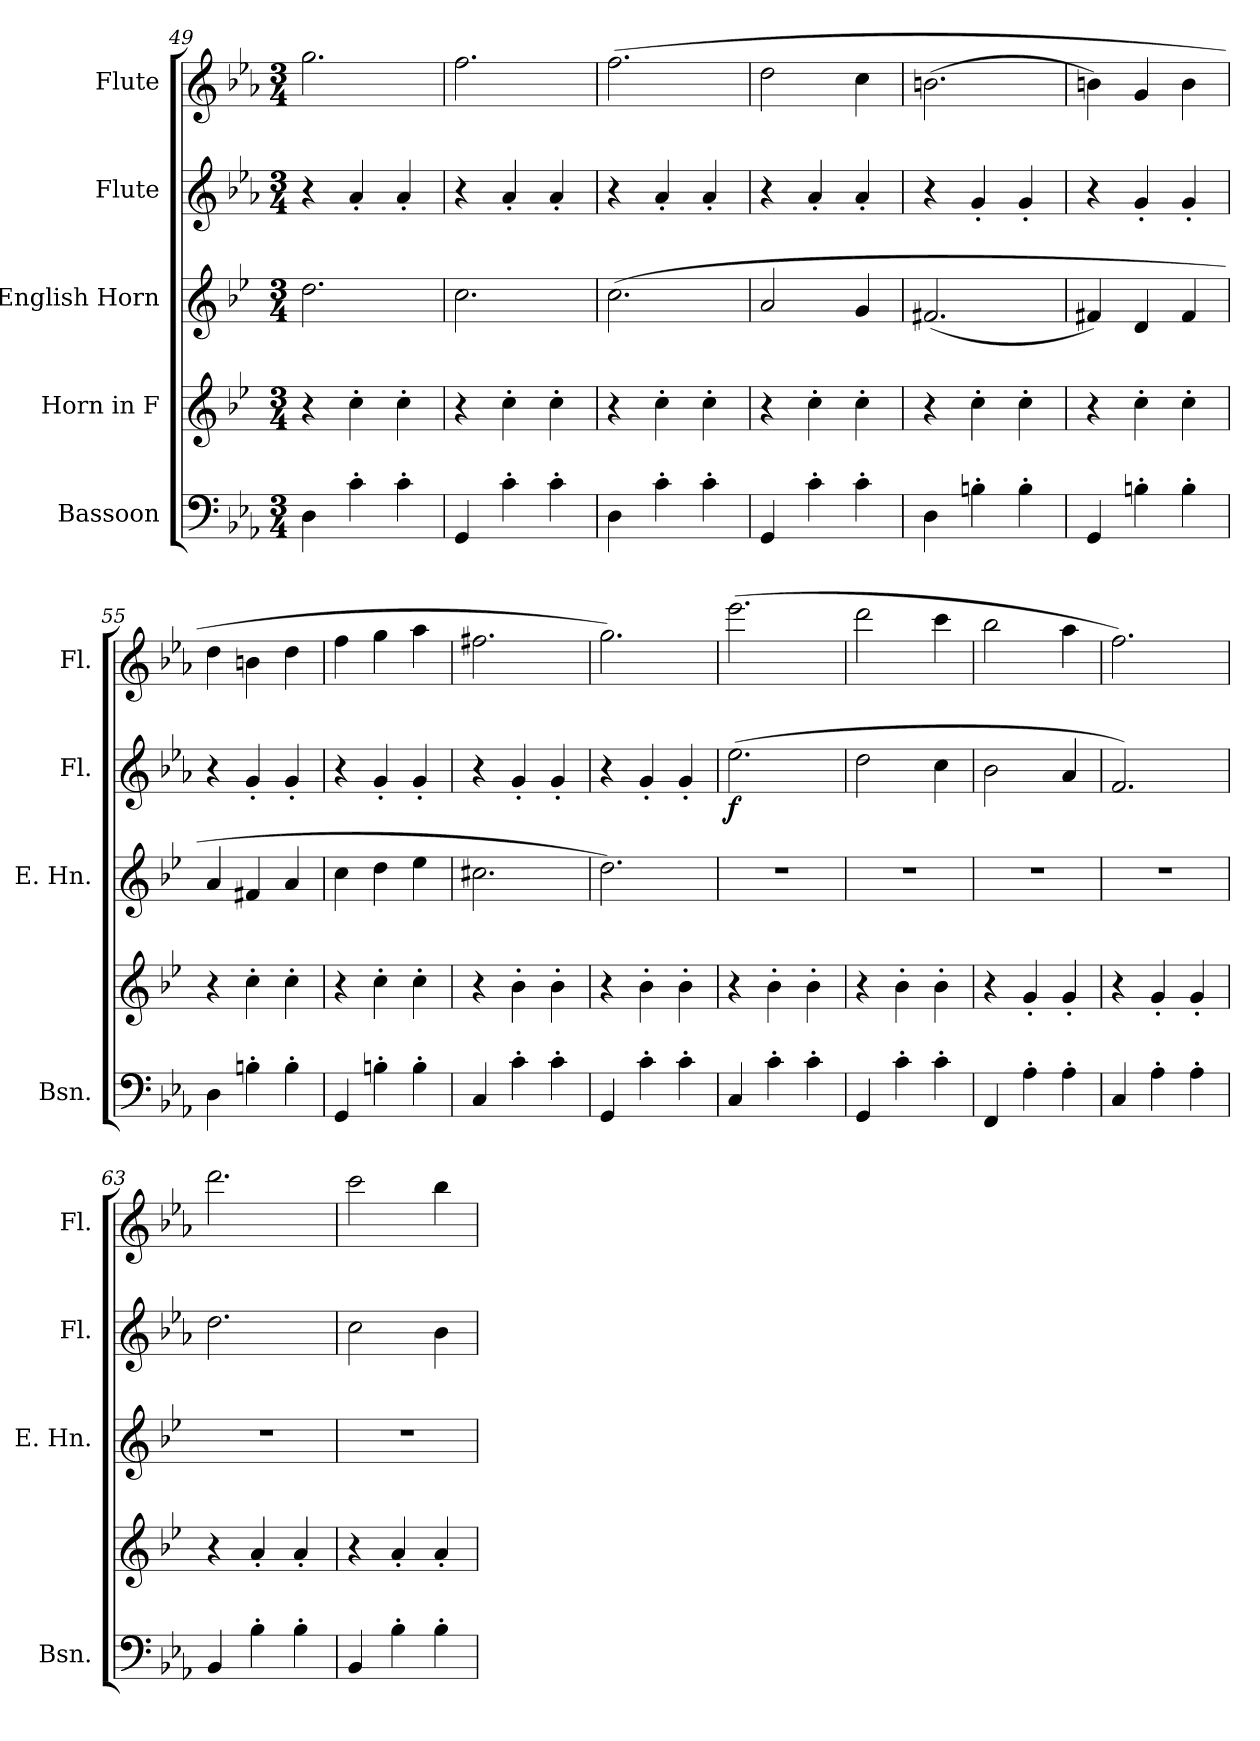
**kern	**kern	**kern	**kern	**dynam	**kern
*part5	*part4	*part3	*part2	*part2	*part1
*staff5	*staff4	*staff3	*staff2	*staff2	*staff1
*I"Bassoon	*I"Horn in F	*I"English Horn	*I"Flute	*	*I"Flute
*I'Bsn.	*	*I'E. Hn.	*I'Fl.	*	*I'Fl.
*clefF4	*clefG2	*clefG2	*clefG2	*	*clefG2
*	*ITrd4c7	*ITrd4c7	*	*	*
*k[b-e-a-]	*k[b-e-a-]	*k[b-e-a-]	*k[b-e-a-]	*	*k[b-e-a-]
*M3/4	*M3/4	*M3/4	*M3/4	*	*M3/4
=49	=49	=49	=49	=49	=49
4D\	4r	2.g\	4r	.	2.gg\
4c'\	4f'\	.	4a-'/	.	.
4c'\	4f'\	.	4a-'/	.	.
=50	=50	=50	=50	=50	=50
4GG/	4r	2.f\	4r	.	2.ff\
4c'\	4f'\	.	4a-'/	.	.
4c'\	4f'\	.	4a-'/	.	.
=51	=51	=51	=51	=51	=51
4D\	4r	(2.f\	4r	.	(2.ff\
4c'\	4f'\	.	4a-'/	.	.
4c'\	4f'\	.	4a-'/	.	.
=52	=52	=52	=52	=52	=52
4GG/	4r	2d/	4r	.	2dd\
4c'\	4f'\	.	4a-'/	.	.
4c'\	4f'\	4c/	4a-'/	.	4cc\
=53	=53	=53	=53	=53	=53
4D\	4r	(2.Bn/	4r	.	(2.bn\
4Bn'\	4f'\	.	4g'/	.	.
4B'\	4f'\	.	4g'/	.	.
=54	=54	=54	=54	=54	=54
4GG/	4r	4Bn/)	4r	.	4bn\)
4Bn'\	4f'\	4G/	4g'/	.	4g/
4B'\	4f'\	4B/	4g'/	.	4b\
!!LO:LB:g=z
=55	=55	=55	=55	=55	=55
4D\	4r	4d/	4r	.	4dd\
4Bn'\	4f'\	4Bn/	4g'/	.	4bn\
4B'\	4f'\	4d/	4g'/	.	4dd\
=56	=56	=56	=56	=56	=56
4GG/	4r	4f\	4r	.	4ff\
4Bn'\	4f'\	4g\	4g'/	.	4gg\
4B'\	4f'\	4a-\	4g'/	.	4aa-\
=57	=57	=57	=57	=57	=57
4C/	4r	2.f#X\	4r	.	2.ff#X\
4c'\	4e-'\	.	4g'/	.	.
4c'\	4e-'\	.	4g'/	.	.
=58	=58	=58	=58	=58	=58
4GG/	4r	2.g\)	4r	.	2.gg\)
4c'\	4e-'\	.	4g'/	.	.
4c'\	4e-'\	.	4g'/	.	.
=59	=59	=59	=59	=59	=59
!	!	!	!	!LO:DY:b	!
4C/	4r	2.r	(2.ee-\	f	(2.eee-\
4c'\	4e-'\	.	.	.	.
4c'\	4e-'\	.	.	.	.
=60	=60	=60	=60	=60	=60
4GG/	4r	2.r	2dd\	.	2ddd\
4c'\	4e-'\	.	.	.	.
4c'\	4e-'\	.	4cc\	.	4ccc\
=61	=61	=61	=61	=61	=61
4FF/	4r	2.r	2b-\	.	2bb-\
4A-'\	4c'/	.	.	.	.
4A-'\	4c'/	.	4a-/	.	4aa-\
=62	=62	=62	=62	=62	=62
4C/	4r	2.r	2.f/)	.	2.ff\)
4A-'\	4c'/	.	.	.	.
4A-'\	4c'/	.	.	.	.
=63	=63	=63	=63	=63	=63
4BB-/	4r	2.r	2.dd\	.	2.ddd\
4B-'\	4d'/	.	.	.	.
4B-'\	4d'/	.	.	.	.
!!LO:PB:g=z
=64	=64	=64	=64	=64	=64
4BB-/	4r	2.r	2cc\	.	2ccc\
4B-'\	4d'/	.	.	.	.
4B-'\	4d'/	.	4b-\	.	4bb-\
=	=	=	=	=	=
*-	*-	*-	*-	*-	*-
